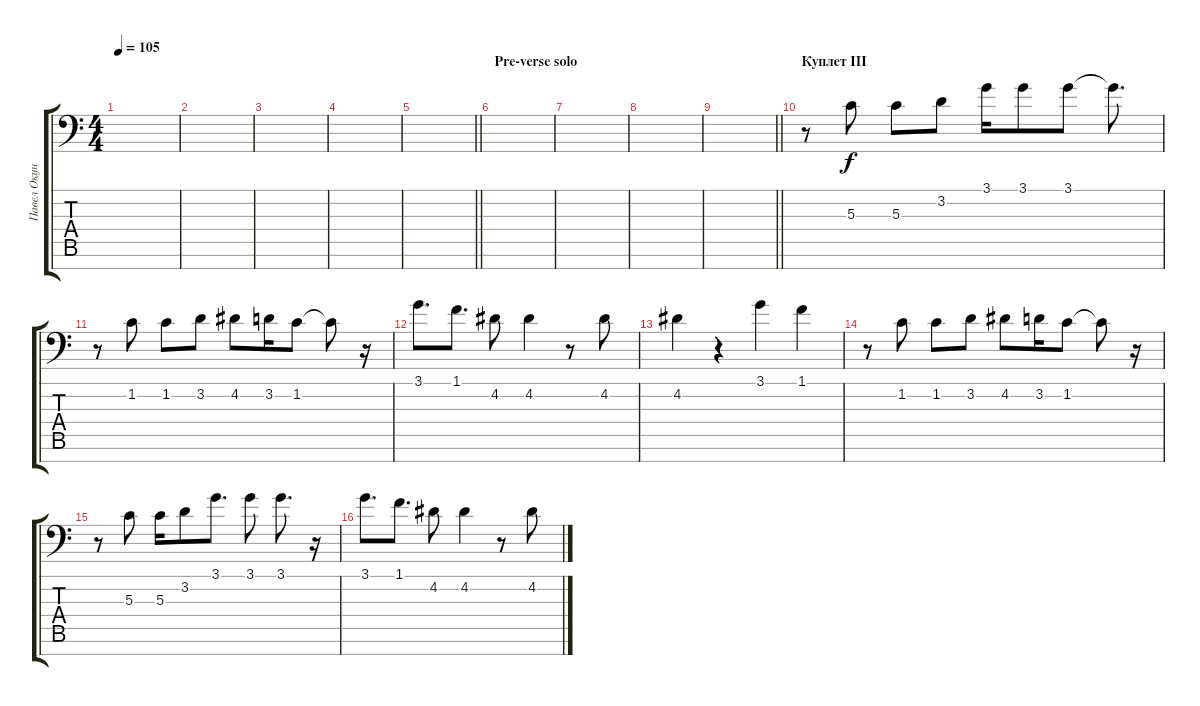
\track ("Павел Окунев" "Павел Окун") {instrument violin}
\staff {score tabs}
\tuning (E4 B3 G3 D3 A2 E2 C-1) {hide}
\ts (4 4)
\tempo 105
\clef f4
\ks c
|
|
|
|
\barLineRight lightlight
|
\section ("" "Pre-verse solo")
|
|
|
\barLineRight lightlight
|
\section ("" "Куплет III")
r.8 5.3.8 5.3.8 3.2.8 3.1.16 3.1.8 3.1.8 3.1{t}.8{d} |
r.8 1.2.8 1.2.8 3.2.8 4.2.8 3.2.16 1.2.8 1.2{t}.8 r.16 |
3.1.8{d} 1.1.8{d} 4.2.8 4.2.4 r.8 4.2.8 |
4.2.4 r.4 3.1.4 1.1.4 |
r.8 1.2.8 1.2.8 3.2.8 4.2.8 3.2.16 1.2.8 1.2{t}.8 r.16 |
r.8 5.3.8 5.3.16 3.2.8 3.1.8{d} 3.1.8 3.1.8{d} r.16 |
3.1.8{d} 1.1.8{d} 4.2.8 4.2.4 r.8 4.2.8
